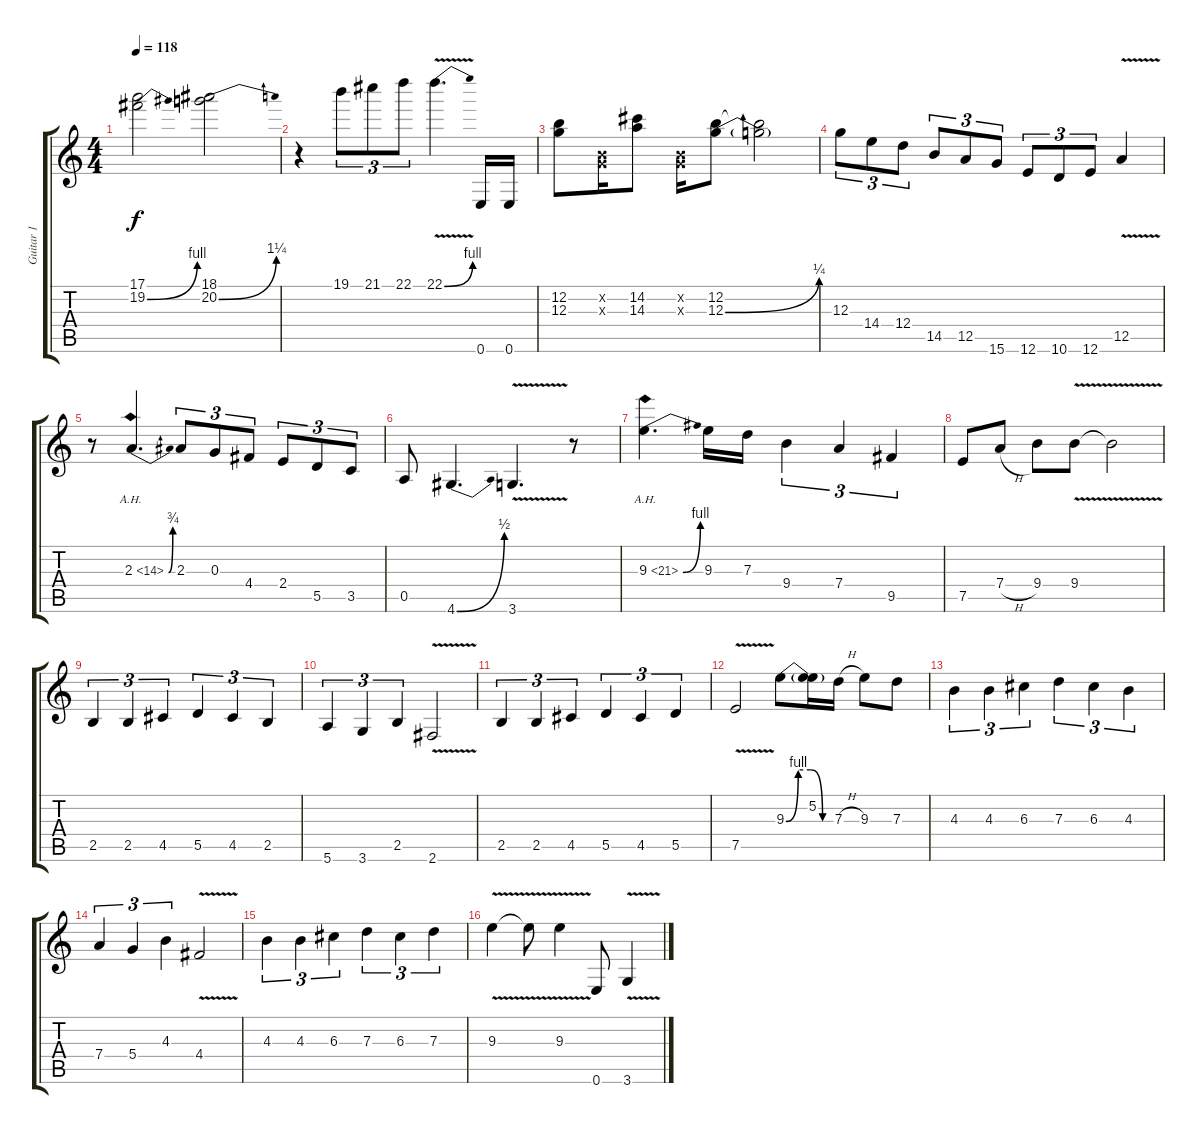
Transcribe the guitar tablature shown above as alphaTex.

\track ("Guitar 1" "Guitar 1") {instrument overdrivenguitar}
\staff {score tabs}
\tuning (E4 B3 G3 D3 A2 E2) {hide}
\ts (4 4)
\tempo 118
\clef g2
\ks c
(17.1 19.2{be (bend 0 0 60 4)}).2{dy f} (18.1 20.2{be (bend 0 0 60 5)}).2 |
r.4 19.1.8{tu (3 2)} 21.1.8{tu (3 2)} 22.1.8{tu (3 2)} 22.1{be (bend 0 0 60 4) v}.4{d} 0.6.16 0.6.16 |
(12.2 12.3).8 (0.2{x} 0.3{x}).16 (14.2 14.3).8 (0.2{x} 0.3{x}).16 (12.2 12.3{be (bend 0 0 60 1)}).8 (12.2{t} 12.3{t}).2 |
12.3.8{tu (3 2)} 14.4.8{tu (3 2)} 12.4.8{tu (3 2)} 14.5.8{tu (3 2)} 12.5.8{tu (3 2)} 15.6.8{tu (3 2)} 12.6.8{tu (3 2)} 10.6.8{tu (3 2)} 12.6.8{tu (3 2)} 12.5{v}.4 |
r.8 2.3{be (bend 0 0 60 3) ah 12}.4{d} 2.3.8{tu (3 2)} 0.3.8{tu (3 2)} 4.4.8{tu (3 2)} 2.4.8{tu (3 2)} 5.5.8{tu (3 2)} 3.5.8{tu (3 2)} |
0.5.8 4.6{be (bend 0 0 60 2)}.4{d} 3.6{v}.4{d} r.8 |
9.3{be (bend 0 0 60 4) ah 12}.4{d} 9.3.16 7.3.16 9.4.4{tu (3 2)} 7.4.4{tu (3 2)} 9.5.4{tu (3 2)} |
7.5.8 7.4{h}.8 9.4.8 9.4{v}.8 9.4{t}.2 |
2.5.4{tu (3 2)} 2.5.4{tu (3 2)} 4.5.4{tu (3 2)} 5.5.4{tu (3 2)} 4.5.4{tu (3 2)} 2.5.4{tu (3 2)} |
5.6.4{tu (3 2)} 3.6.4{tu (3 2)} 2.5.4{tu (3 2)} 2.6{v}.2 |
2.5.4{tu (3 2)} 2.5.4{tu (3 2)} 4.5.4{tu (3 2)} 5.5.4{tu (3 2)} 4.5.4{tu (3 2)} 5.5.4{tu (3 2)} |
7.5{v}.2 9.3{be (custom 0 0 15 4 30 4 45 0 60 0)}.8 (5.2 9.3{t}).16 7.3{h}.16 9.3.8 7.3.8 |
4.3.4{tu (3 2)} 4.3.4{tu (3 2)} 6.3.4{tu (3 2)} 7.3.4{tu (3 2)} 6.3.4{tu (3 2)} 4.3.4{tu (3 2)} |
7.4.4{tu (3 2)} 5.4.4{tu (3 2)} 4.3.4{tu (3 2)} 4.4{v}.2 |
4.3.4{tu (3 2)} 4.3.4{tu (3 2)} 6.3.4{tu (3 2)} 7.3.4{tu (3 2)} 6.3.4{tu (3 2)} 7.3.4{tu (3 2)} |
9.3{v}.4 9.3{v t}.8 9.3{v}.4 0.6.8 3.6{v}.4
